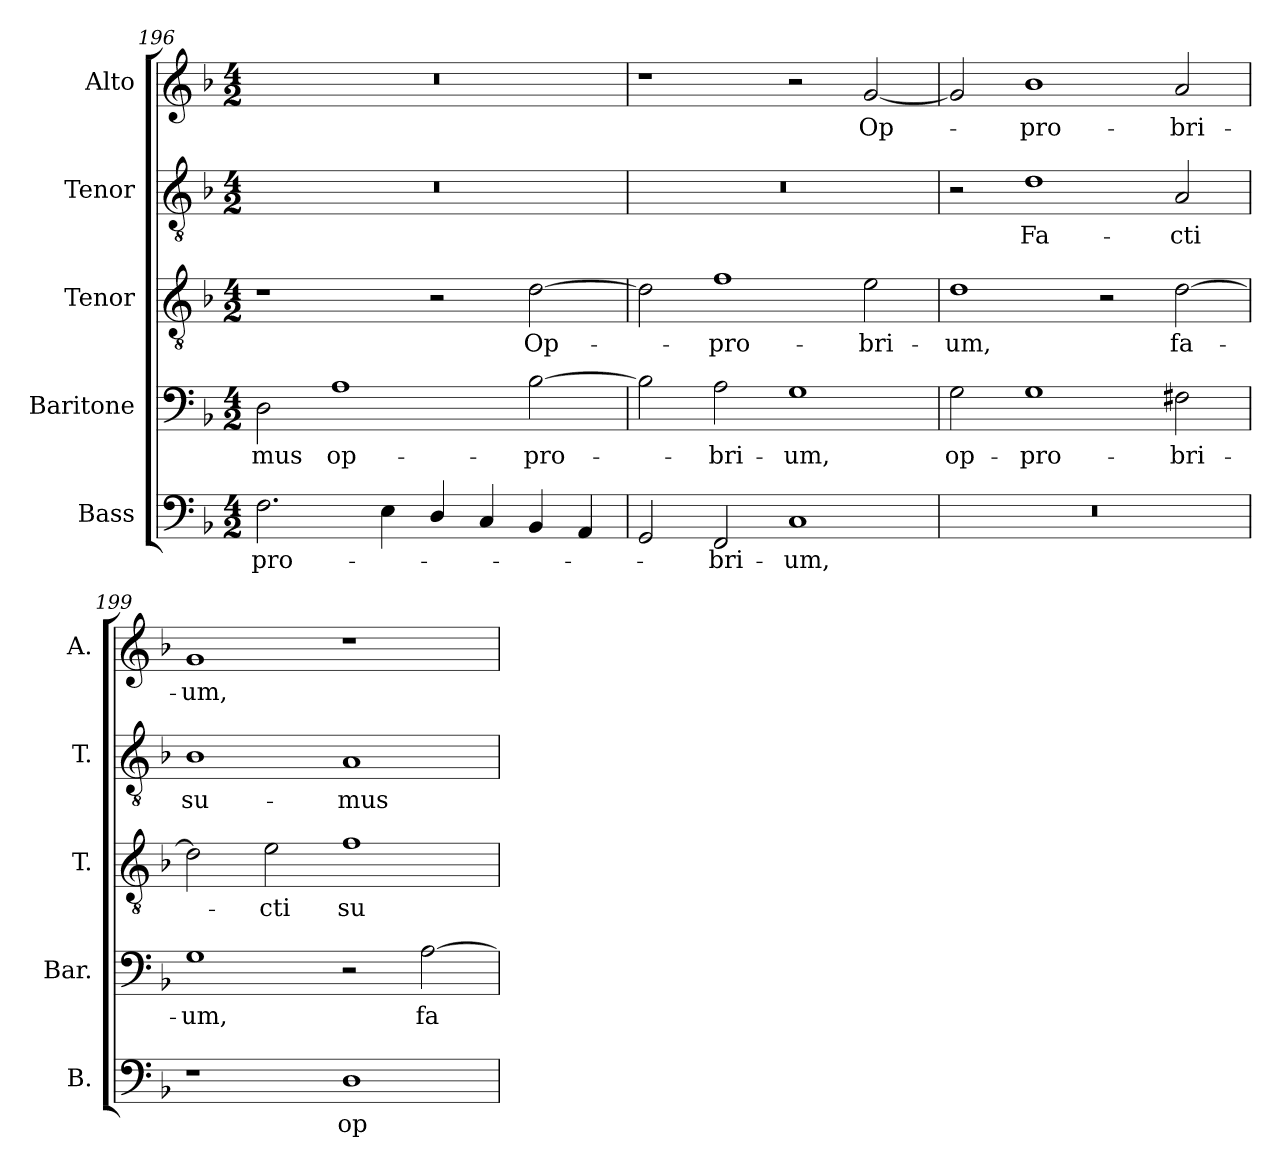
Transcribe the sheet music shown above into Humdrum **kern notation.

**kern	**text	**kern	**text	**kern	**text	**kern	**text	**kern	**text
*part5	*part5	*part4	*part4	*part3	*part3	*part2	*part2	*part1	*part1
*staff5	*staff5	*staff4	*staff4	*staff3	*staff3	*staff2	*staff2	*staff1	*staff1
*I"Bass	*	*I"Baritone	*	*I"Tenor	*	*I"Tenor	*	*I"Alto	*
*I'B.	*	*I'Bar.	*	*I'T.	*	*I'T.	*	*I'A.	*
*clefF4	*	*clefF4	*	*clefGv2	*	*clefGv2	*	*clefG2	*
*	*	*	*	*ITrd7c12	*	*ITrd7c12	*	*	*
*k[b-]	*	*k[b-]	*	*k[b-]	*	*k[b-]	*	*k[b-]	*
*F:	*	*F:	*	*F:	*	*F:	*	*F:	*
*M4/2	*	*M4/2	*	*M4/2	*	*M4/2	*	*M4/2	*
=196	=196	=196	=196	=196	=196	=196	=196	=196	=196
!	!LO:LY:b:color=#000000	!	!	!	!	!	!	!	!
!	!	!	!LO:LY:b:color=#000000	!	!	!LO:N:vis=1	!	!LO:N:vis=1	!
2.Fi\	-pro-	2Di\	-mus	1r	.	0r	.	0r	.
!	!	!	!LO:LY:b:color=#000000	!	!	!	!	!	!
.	.	1Ai	op-	.	.	.	.	.	.
4Ei\	.	.	.	.	.	.	.	.	.
4Di/	.	.	.	2r	.	.	.	.	.
4Ci/	.	.	.	.	.	.	.	.	.
!	!	!	!LO:LY:b:color=#000000	!	!	!	!	!	!
!	!	!	!	!	!LO:LY:b:color=#000000	!	!	!	!
4BB-i/	.	[2B-i\	-pro-	[2Di\	Op-	.	.	.	.
4AAi/	.	.	.	.	.	.	.	.	.
=197	=197	=197	=197	=197	=197	=197	=197	=197	=197
!	!	!	!	!	!	!LO:N:vis=1	!	!	!
2GGi/	.	2B-i\]	.	2Di\]	.	0r	.	1r	.
!	!LO:LY:b:color=#000000	!	!	!	!	!	!	!	!
!	!	!	!LO:LY:b:color=#000000	!	!	!	!	!	!
!	!	!	!	!	!LO:LY:b:color=#000000	!	!	!	!
2FFi/	-bri-	2Ai\	-bri-	1Fi	-pro-	.	.	.	.
!	!LO:LY:b:color=#000000	!	!	!	!	!	!	!	!
!	!	!	!LO:LY:b:color=#000000	!	!	!	!	!	!
1Ci	-um,	1Gi	-um,	.	.	.	.	2r	.
!	!	!	!	!	!LO:LY:b:color=#000000	!	!	!	!
!	!	!	!	!	!	!	!	!	!LO:LY:b:color=#000000
.	.	.	.	2Ei\	-bri-	.	.	[2gi/	Op-
=198	=198	=198	=198	=198	=198	=198	=198	=198	=198
!LO:N:vis=1	!	!	!	!	!	!	!	!	!
!	!	!	!LO:LY:b:color=#000000	!	!	!	!	!	!
!	!	!	!	!	!LO:LY:b:color=#000000	!	!	!	!
0r	.	2Gi\	op-	1Di	-um,	2r	.	2gi/]	.
!	!	!	!LO:LY:b:color=#000000	!	!	!	!	!	!
!	!	!	!	!	!	!	!LO:LY:b:color=#000000	!	!
!	!	!	!	!	!	!	!	!	!LO:LY:b:color=#000000
.	.	1Gi	-pro-	.	.	1Di	Fa-	1b-i	-pro-
.	.	.	.	2r	.	.	.	.	.
!	!	!	!LO:LY:b:color=#000000	!	!	!	!	!	!
!	!	!	!	!	!LO:LY:b:color=#000000	!	!	!	!
!	!	!	!	!	!	!	!LO:LY:b:color=#000000	!	!
!	!	!	!	!	!	!	!	!	!LO:LY:b:color=#000000
.	.	2F#Xi\	-bri-	[2Di\	fa-	2AAi/	-cti	2ai/	-bri-
!!LO:LB:g=z
=199	=199	=199	=199	=199	=199	=199	=199	=199	=199
!	!	!	!LO:LY:b:color=#000000	!	!	!	!	!	!
!	!	!	!	!	!	!	!LO:LY:b:color=#000000	!	!
!	!	!	!	!	!	!	!	!	!LO:LY:b:color=#000000
1r	.	1Gi	-um,	2Di\]	.	1BB-i	su-	1gi	-um,
!	!	!	!	!	!LO:LY:b:color=#000000	!	!	!	!
.	.	.	.	2Ei\	-cti	.	.	.	.
!	!LO:LY:b:color=#000000	!	!	!	!	!	!	!	!
!	!	!	!	!	!LO:LY:b:color=#000000	!	!	!	!
!	!	!	!	!	!	!	!LO:LY:b:color=#000000	!	!
1Di	op-	2r	.	1Fi	su-	1AAi	-mus	1r	.
!	!	!	!LO:LY:b:color=#000000	!	!	!	!	!	!
.	.	[2Ai\	fa-	.	.	.	.	.	.
=	=	=	=	=	=	=	=	=	=
*-	*-	*-	*-	*-	*-	*-	*-	*-	*-
